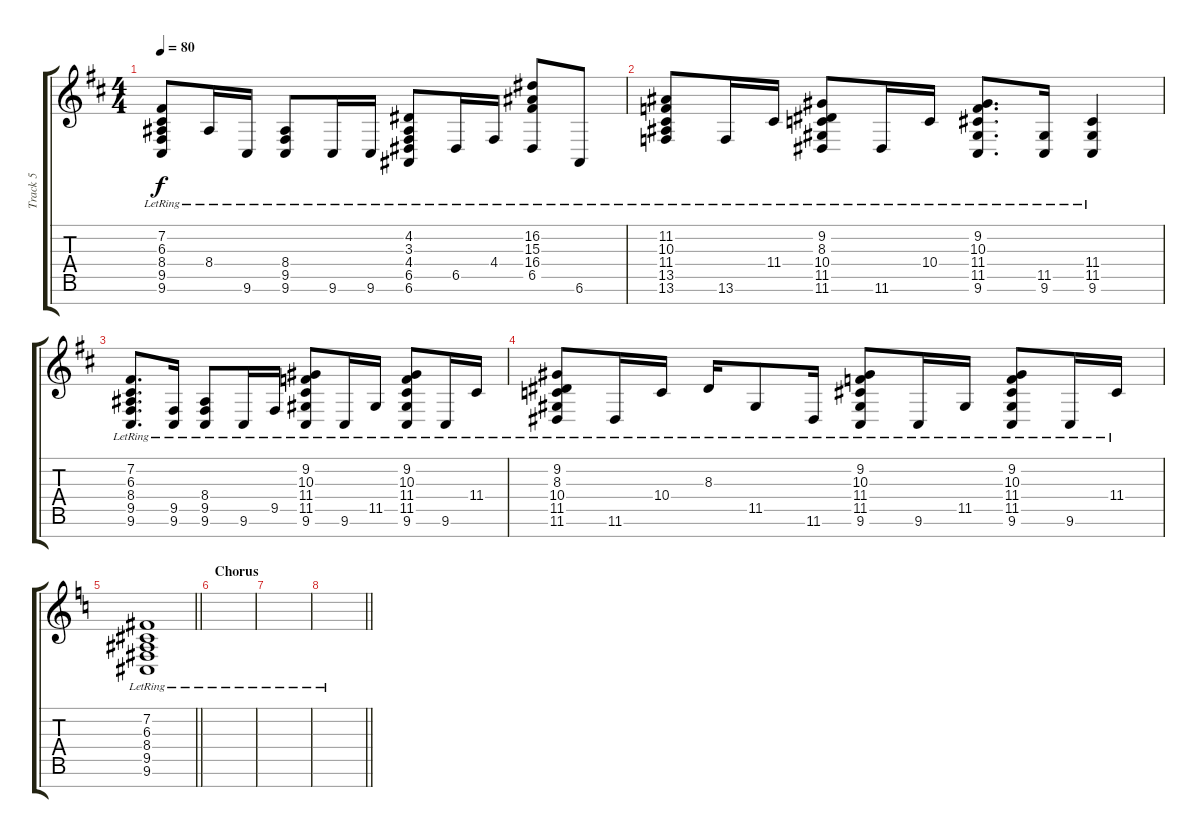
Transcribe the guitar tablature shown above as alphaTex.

\track ("Track 5" "Track 5") {instrument brightacousticpiano}
\staff {score tabs}
\tuning (E4 B3 G3 D3 A2 E2 B1) {hide}
\ts (4 4)
\tempo 80
\clef g2
\ks d
(7.2{lr} 6.3{lr} 8.4{lr} 9.5{lr} 9.6{lr}).8{dy f} 8.4{lr}.16 9.6{lr}.16 (8.4{lr} 9.5{lr} 9.6{lr}).8 9.6{lr}.16 9.6{lr}.16 (4.2{lr} 3.3{lr} 4.4{lr} 6.5{lr} 6.6{lr}).8 6.5{lr}.16 4.4{lr}.16 (16.2{lr} 15.3{lr} 16.4{lr} 6.5{lr}).8 6.6{lr}.8 |
(11.2{lr} 10.3{lr} 11.4{lr} 13.5{lr} 13.6{lr}).8 13.6{lr}.16 11.4{lr}.16 (9.2{lr} 8.3{lr} 10.4{lr} 11.5{lr} 11.6{lr}).8 11.6{lr}.16 10.4{lr}.16 (9.2{lr} 10.3{lr} 11.4{lr} 11.5{lr} 9.6{lr}).8{d} (11.5{lr} 9.6{lr}).16 (11.4{lr} 11.5{lr} 9.6{lr}).4 |
(7.2{lr} 6.3{lr} 8.4{lr} 9.5{lr} 9.6{lr}).8{d} (9.5{lr} 9.6{lr}).16 (8.4{lr} 9.5{lr} 9.6{lr}).8 9.6{lr}.16 9.5{lr}.16 (9.2{lr} 10.3{lr} 11.4{lr} 11.5{lr} 9.6{lr}).8 9.6{lr}.16 11.5{lr}.16 (9.2{lr} 10.3{lr} 11.4{lr} 11.5{lr} 9.6{lr}).8 9.6{lr}.16 11.4{lr}.16 |
(9.2{lr} 8.3{lr} 10.4{lr} 11.5{lr} 11.6{lr}).8 11.6{lr}.16 10.4{lr}.16 8.3{lr}.16 11.5{lr}.8 11.6{lr}.16 (9.2{lr} 10.3{lr} 11.4{lr} 11.5{lr} 9.6{lr}).8 9.6{lr}.16 11.5{lr}.16 (9.2{lr} 10.3{lr} 11.4{lr} 11.5{lr} 9.6{lr}).8 9.6{lr}.16 11.4{lr}.16 |
\barLineRight lightlight
\ks c
(7.2{lr} 6.3{lr} 8.4{lr} 9.5{lr} 9.6{lr}).1 |
\section ("" "Chorus")
|
|
\barLineRight lightlight
